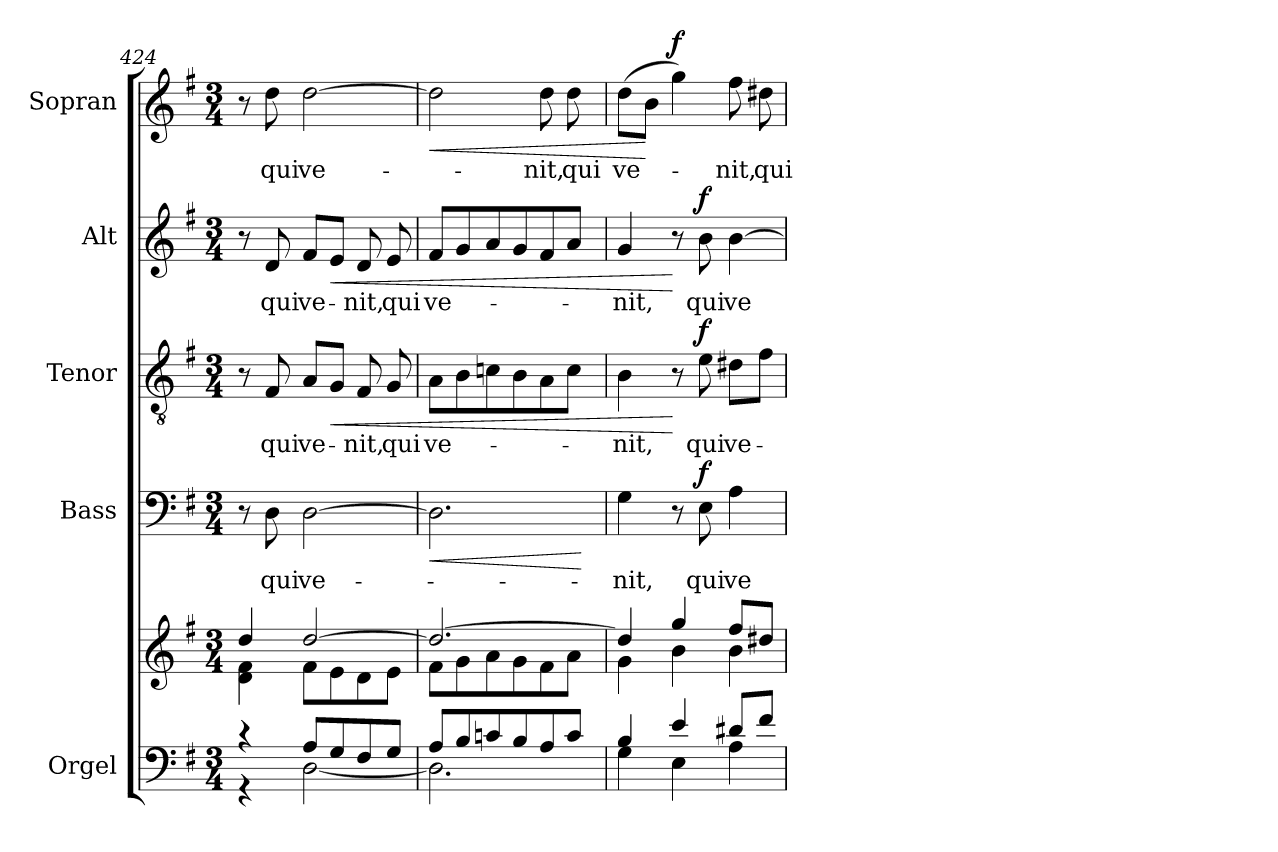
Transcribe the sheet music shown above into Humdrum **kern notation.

**kern	**kern	**kern	**text	**dynam	**kern	**text	**dynam	**kern	**text	**dynam	**kern	**text	**dynam
*part5	*part5	*part4	*part4	*part4	*part3	*part3	*part3	*part2	*part2	*part2	*part1	*part1	*part1
*staff6	*staff5	*staff4	*staff4	*staff4	*staff3	*staff3	*staff3	*staff2	*staff2	*staff2	*staff1	*staff1	*staff1
*I"Orgel	*	*I"Bass	*	*	*I"Tenor	*	*	*I"Alt	*	*	*I"Sopran	*	*
*I'Org.	*	*I'B.	*	*	*I'T.	*	*	*I'A.	*	*	*I'S.	*	*
*clefF4	*clefG2	*clefF4	*	*	*clefGv2	*	*	*clefG2	*	*	*clefG2	*	*
*k[f#]	*k[f#]	*k[f#]	*	*	*k[f#]	*	*	*k[f#]	*	*	*k[f#]	*	*
*G:	*G:	*G:	*	*	*G:	*	*	*G:	*	*	*G:	*	*
*M3/4	*M3/4	*M3/4	*	*	*M3/4	*	*	*M3/4	*	*	*M3/4	*	*
=424	=424	=424	=424	=424	=424	=424	=424	=424	=424	=424	=424	=424	=424
*^	*^	*	*	*	*	*	*	*	*	*	*	*	*
4r	4r	4dd/	4d\ 4f#\	8r	.	.	8r	.	.	8r	.	.	8r	.	.
!	!	!	!	!	!LO:LY:b	!	!	!LO:LY:b	!	!	!LO:LY:b	!	!	!LO:LY:b	!
.	.	.	.	8D\	qui	.	8F#/	qui	.	8d/	qui	.	8dd\	qui	.
!	!	!	!	!	!LO:LY:b	!	!	!LO:LY:b	!	!	!LO:LY:b	!	!	!LO:LY:b	!
8A/L	[<2D\	[>2dd/	8f#\L	[2D\	ve-	.	8A/L	ve-	.	8f#/L	ve-	.	[2dd\	ve-	.
!	!	!	!	!	!	!	!	!	!LO:HP:b	!	!	!LO:HP:b	!	!	!
8G/	.	.	8e\	.	.	.	8G/J	.	<	8e/J	.	<	.	.	.
!	!	!	!	!	!	!	!	!LO:LY:b	!	!	!LO:LY:b	!	!	!	!
8F#/	.	.	8d\	.	.	.	8F#/	-nit,	.	8d/	-nit,	.	.	.	.
!	!	!	!	!	!	!	!	!LO:LY:b	!	!	!LO:LY:b	!	!	!	!
8G/J	.	.	8e\J	.	.	.	8G/	qui	.	8e/	qui	.	.	.	.
=425	=425	=425	=425	=425	=425	=425	=425	=425	=425	=425	=425	=425	=425	=425	=425
!	!	!	!	!	!	!LO:HP:b	!	!LO:LY:b	!	!	!LO:LY:b	!	!	!	!LO:HP:b
8A/L	2.D\]	2.dd/_	8f#\L	2.D\]	.	<	8A\L	ve-	.	8f#/L	ve-	.	2dd\]	.	<
8B/	.	.	8g\	.	.	.	8B\	.	.	8g/	.	.	.	.	.
8cn/	.	.	8a\	.	.	.	8cn\	.	.	8a/	.	.	.	.	.
8B/	.	.	8g\	.	.	.	8B\	.	.	8g/	.	.	.	.	.
!	!	!	!	!	!	!	!	!	!	!	!	!	!	!LO:LY:b	!
8A/	.	.	8f#\	.	.	.	8A\	.	.	8f#/	.	.	8dd\	-nit,	.
!	!	!	!	!	!	!	!	!	!	!	!	!	!	!LO:LY:b	!
8c/J	.	.	8a\J	.	.	.	8c\J	.	.	8a/J	.	.	8dd\	qui	.
*v	*v	*	*	*	*	*	*	*	*	*	*	*	*	*	*
*	*v	*v	*	*	*	*	*	*	*	*	*	*	*	*
.	.	.	.	[	.	.	.	.	.	.	.	.	.
=426	=426	=426	=426	=426	=426	=426	=426	=426	=426	=426	=426	=426	=426
*^	*^	*	*	*	*	*	*	*	*	*	*	*	*
!	!	!	!	!	!LO:LY:b	!	!	!LO:LY:b	!	!	!LO:LY:b	!	!	!LO:LY:b	!
4B/	4G\	4dd/]	4g\	4G\	-nit,	.	4B\	-nit,	.	4g/	-nit,	.	(>8dd\L	ve-	.
.	.	.	.	.	.	.	.	.	.	.	.	.	8b\J	.	[
!	!	!	!	!	!	!	!	!	!	!	!	!	!	!	!LO:DY:a
4e/	4E\	4gg/	4b\	8r	.	.	8r	.	[	8r	.	[	4gg\)	.	f
!	!	!	!	!	!LO:LY:b	!LO:DY:a	!	!LO:LY:b	!LO:DY:a	!	!LO:LY:b	!LO:DY:a	!	!	!
.	.	.	.	8E\	qui	f	8e\	qui	f	8b\	qui	f	.	.	.
!	!	!	!	!	!LO:LY:b	!	!	!LO:LY:b	!	!	!LO:LY:b	!	!	!LO:LY:b	!
8d#X/L	4A\	8ff#/L	4b\	4A\	ve-	.	8d#X\L	ve-	.	[4b\	ve-	.	8ff#\	-nit,	.
!	!	!	!	!	!	!	!	!	!	!	!	!	!	!LO:LY:b	!
8f#/J	.	8dd#X/J	.	.	.	.	8f#\J	.	.	.	.	.	8dd#X\	qui	.
*v	*v	*	*	*	*	*	*	*	*	*	*	*	*	*	*
*	*v	*v	*	*	*	*	*	*	*	*	*	*	*	*
=	=	=	=	=	=	=	=	=	=	=	=	=	=
*-	*-	*-	*-	*-	*-	*-	*-	*-	*-	*-	*-	*-	*-
